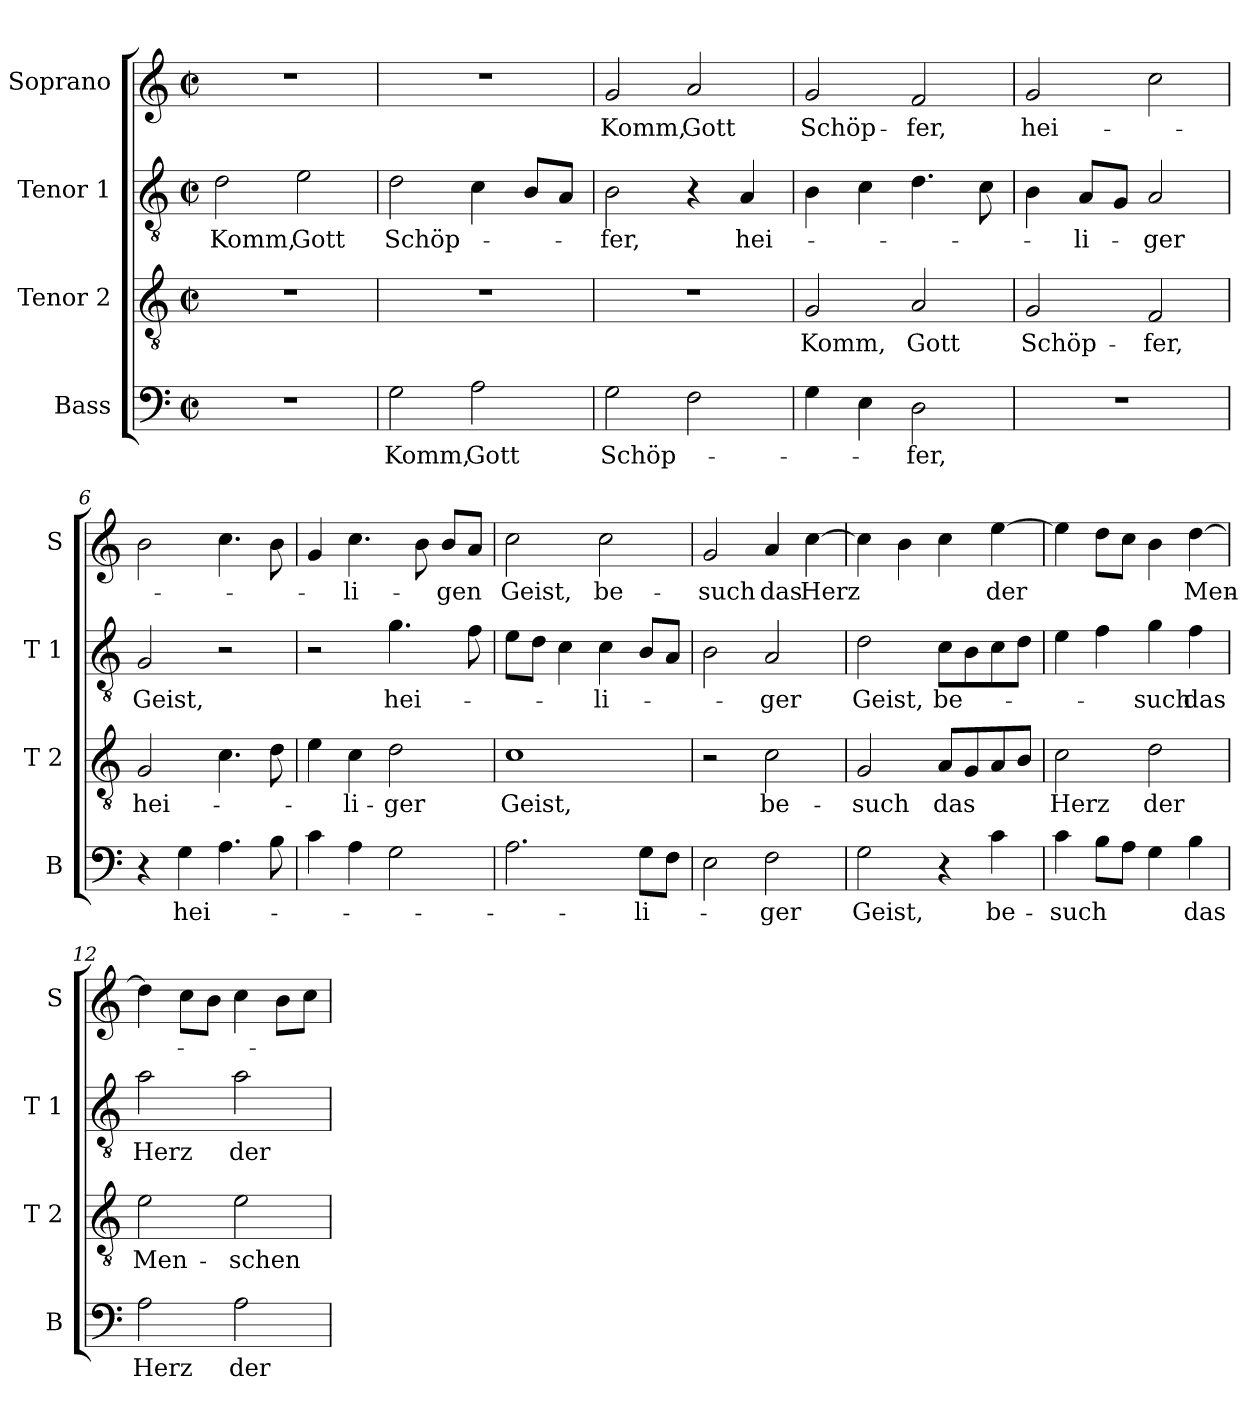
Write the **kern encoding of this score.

**kern	**text	**kern	**text	**kern	**text	**kern	**text
*part4	*part4	*part3	*part3	*part2	*part2	*part1	*part1
*staff4	*staff4	*staff3	*staff3	*staff2	*staff2	*staff1	*staff1
*I"Bass	*	*I"Tenor 2	*	*I"Tenor 1	*	*I"Soprano	*
*I'B	*	*I'T 2	*	*I'T 1	*	*I'S	*
*clefF4	*	*clefGv2	*	*clefGv2	*	*clefG2	*
*k[]	*	*k[]	*	*k[]	*	*k[]	*
*C:	*	*C:	*	*C:	*	*C:	*
*M2/2	*	*M2/2	*	*M2/2	*	*M2/2	*
*met(c|)	*	*met(c|)	*	*met(c|)	*	*met(c|)	*
=1	=1	=1	=1	=1	=1	=1	=1
!	!	!	!	!	!LO:LY:b	!	!
1r	.	1r	.	2d\	Komm,	1r	.
!	!	!	!	!	!LO:LY:b	!	!
.	.	.	.	2e\	Gott	.	.
=2	=2	=2	=2	=2	=2	=2	=2
!	!LO:LY:b	!	!	!	!LO:LY:b	!	!
2G\	Komm,	1r	.	2d\	Schöp-	1r	.
!	!LO:LY:b	!	!	!	!	!	!
2A\	Gott	.	.	4c\	.	.	.
.	.	.	.	8B/L	.	.	.
.	.	.	.	8A/J	.	.	.
=3	=3	=3	=3	=3	=3	=3	=3
!	!LO:LY:b	!	!	!	!LO:LY:b	!	!LO:LY:b
2G\	Schöp-	1r	.	2B\	-fer,	2g/	Komm,
!	!	!	!	!	!	!	!LO:LY:b
2F\	.	.	.	4r	.	2a/	Gott
!	!	!	!	!	!LO:LY:b	!	!
.	.	.	.	4A/	hei-	.	.
=4	=4	=4	=4	=4	=4	=4	=4
!	!	!	!LO:LY:b	!	!	!	!LO:LY:b
4G\	.	2G/	Komm,	4B\	.	2g/	Schöp-
4E\	.	.	.	4c\	.	.	.
!	!LO:LY:b	!	!LO:LY:b	!	!	!	!LO:LY:b
2D\	-fer,	2A/	Gott	4.d\	.	2f/	-fer,
.	.	.	.	8c\	.	.	.
!!LO:LB:g=z
=5	=5	=5	=5	=5	=5	=5	=5
!	!	!	!LO:LY:b	!	!	!	!LO:LY:b
1r	.	2G/	Schöp-	4B\	.	2g/	hei-
!	!	!	!	!	!LO:LY:b	!	!
.	.	.	.	8A/L	-li-	.	.
.	.	.	.	8G/J	.	.	.
!	!	!	!LO:LY:b	!	!LO:LY:b	!	!
.	.	2F/	-fer,	2A/	-ger	2cc\	.
=6	=6	=6	=6	=6	=6	=6	=6
!	!	!	!LO:LY:b	!	!LO:LY:b	!	!
4r	.	2G/	hei-	2G/	Geist,	2b\	.
!	!LO:LY:b	!	!	!	!	!	!
4G\	hei-	.	.	.	.	.	.
4.A\	.	4.c\	.	2r	.	4.cc\	.
8B\	.	8d\	.	.	.	8b\	.
=7	=7	=7	=7	=7	=7	=7	=7
4c\	.	4e\	.	2r	.	4g/	.
!	!	!	!LO:LY:b	!	!	!	!LO:LY:b
4A\	.	4c\	-li-	.	.	4.cc\	-li-
!	!	!	!LO:LY:b	!	!LO:LY:b	!	!
2G\	.	2d\	-ger	4.g\	hei-	.	.
.	.	.	.	.	.	8b\	.
!	!	!	!	!	!	!	!LO:LY:b
.	.	.	.	.	.	8b/L	-gen
.	.	.	.	8f\	.	8a/J	.
=8	=8	=8	=8	=8	=8	=8	=8
!	!	!	!LO:LY:b	!	!	!	!LO:LY:b
2.A\	.	1c	Geist,	8e\L	.	2cc\	Geist,
.	.	.	.	8d\J	.	.	.
.	.	.	.	4c\	.	.	.
!	!	!	!	!	!LO:LY:b	!	!LO:LY:b
.	.	.	.	4c\	-li-	2cc\	be-
!	!LO:LY:b	!	!	!	!	!	!
8G\L	-li-	.	.	8B/L	.	.	.
8F\J	.	.	.	8A/J	.	.	.
=9	=9	=9	=9	=9	=9	=9	=9
!	!	!	!	!	!	!	!LO:LY:b
2E\	.	2r	.	2B\	.	2g/	-such
!	!LO:LY:b	!	!LO:LY:b	!	!LO:LY:b	!	!LO:LY:b
2F\	-ger	2c\	be-	2A/	-ger	4a/	das
!	!	!	!	!	!	!	!LO:LY:b
.	.	.	.	.	.	[4cc\	Herz
!!LO:PB:g=z
=10	=10	=10	=10	=10	=10	=10	=10
!	!LO:LY:b	!	!LO:LY:b	!	!LO:LY:b	!	!
2G\	Geist,	2G/	-such	2d\	Geist,	4cc\]	.
.	.	.	.	.	.	4b\	.
!	!	!	!LO:LY:b	!	!LO:LY:b	!	!
4r	.	8A/L	das	8c\L	be-	4cc\	.
.	.	8G/	.	8B\	.	.	.
!	!LO:LY:b	!	!	!	!	!	!LO:LY:b
4c\	be-	8A/	.	8c\	.	[4ee\	der
.	.	8B/J	.	8d\J	.	.	.
=11	=11	=11	=11	=11	=11	=11	=11
!	!LO:LY:b	!	!LO:LY:b	!	!	!	!
4c\	-such	2c\	Herz	4e\	.	4ee\]	.
8B\L	.	.	.	4f\	.	8dd\L	.
8A\J	.	.	.	.	.	8cc\J	.
!	!	!	!LO:LY:b	!	!LO:LY:b	!	!
4G\	.	2d\	der	4g\	-such	4b\	.
!	!LO:LY:b	!	!	!	!LO:LY:b	!	!LO:LY:b
4B\	das	.	.	4f\	das	[4dd\	Men-
=12	=12	=12	=12	=12	=12	=12	=12
!	!LO:LY:b	!	!LO:LY:b	!	!LO:LY:b	!	!
2A\	Herz	2e\	Men-	2a\	Herz	4dd\]	.
.	.	.	.	.	.	8cc\L	.
.	.	.	.	.	.	8b\J	.
!	!LO:LY:b	!	!LO:LY:b	!	!LO:LY:b	!	!
2A\	der	2e\	-schen	2a\	der	4cc\	.
.	.	.	.	.	.	8b\L	.
.	.	.	.	.	.	8cc\J	.
=	=	=	=	=	=	=	=
*-	*-	*-	*-	*-	*-	*-	*-
